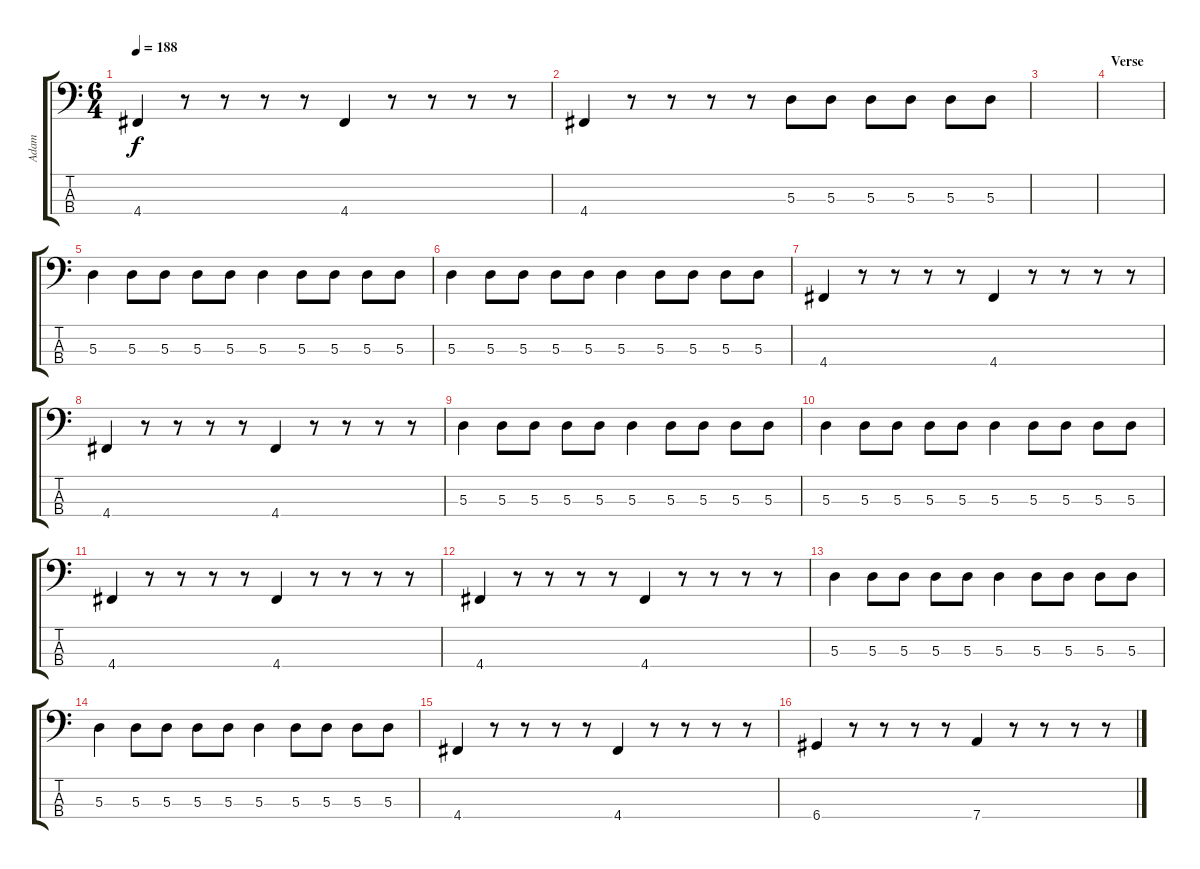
\track ("Adam" "Adam") {instrument electricbasspick}
\staff {score tabs}
\tuning (G2 D2 A1 D1) {hide}
\ts (6 4)
\tempo 188
\clef f4
\ks c
4.4.4{dy f} r.8 r.8 r.8 r.8 4.4.4 r.8 r.8 r.8 r.8 |
4.4.4 r.8 r.8 r.8 r.8 5.3.8 5.3.8 5.3.8 5.3.8 5.3.8 5.3.8 |
|
\section ("" "Verse")
|
5.3.4 5.3.8 5.3.8 5.3.8 5.3.8 5.3.4 5.3.8 5.3.8 5.3.8 5.3.8 |
5.3.4 5.3.8 5.3.8 5.3.8 5.3.8 5.3.4 5.3.8 5.3.8 5.3.8 5.3.8 |
4.4.4 r.8 r.8 r.8 r.8 4.4.4 r.8 r.8 r.8 r.8 |
4.4.4 r.8 r.8 r.8 r.8 4.4.4 r.8 r.8 r.8 r.8 |
5.3.4 5.3.8 5.3.8 5.3.8 5.3.8 5.3.4 5.3.8 5.3.8 5.3.8 5.3.8 |
5.3.4 5.3.8 5.3.8 5.3.8 5.3.8 5.3.4 5.3.8 5.3.8 5.3.8 5.3.8 |
4.4.4 r.8 r.8 r.8 r.8 4.4.4 r.8 r.8 r.8 r.8 |
4.4.4 r.8 r.8 r.8 r.8 4.4.4 r.8 r.8 r.8 r.8 |
5.3.4 5.3.8 5.3.8 5.3.8 5.3.8 5.3.4 5.3.8 5.3.8 5.3.8 5.3.8 |
5.3.4 5.3.8 5.3.8 5.3.8 5.3.8 5.3.4 5.3.8 5.3.8 5.3.8 5.3.8 |
4.4.4 r.8 r.8 r.8 r.8 4.4.4 r.8 r.8 r.8 r.8 |
6.4.4 r.8 r.8 r.8 r.8 7.4.4 r.8 r.8 r.8 r.8
